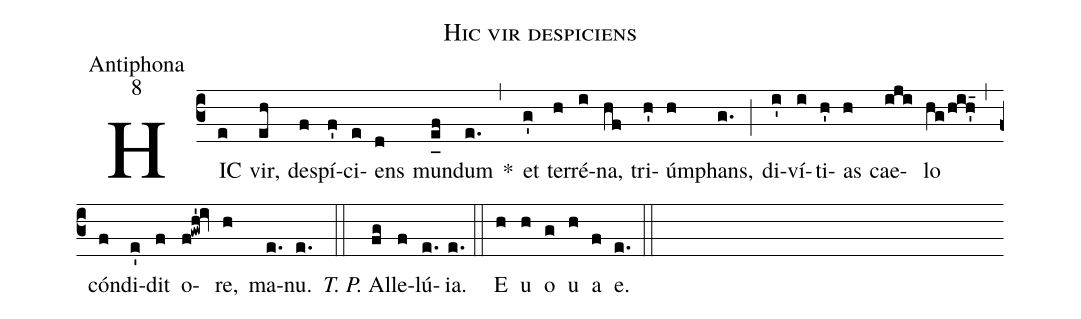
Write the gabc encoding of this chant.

name:Hic vir despiciens;
office-part:Antiphona;
mode:8;
%%
(c3) HIC(e) vir,(eh) de(f)spí(f')ci(e)ens(d) mun(e_[uh:l]f)dum(e.) *(,) et(g') ter(h)ré(i)na,(hf) tri(h')úm(h)phans,(g.) (;) di(i')ví(i)ti(h')as(h) cae(iji)lo(hg/hih'_15) (,) cón(f)di(e')dit(f) o(f!gwh'!iv)re,(h) ma(e.)nu.(e.) (::) <i>T. P.</i> Al(fg)le(f)lú(e.){ia}.(e.) (::) <eu>E(h) u(h) o(g) u(h) a(f) e.</eu>(e.) (::)
